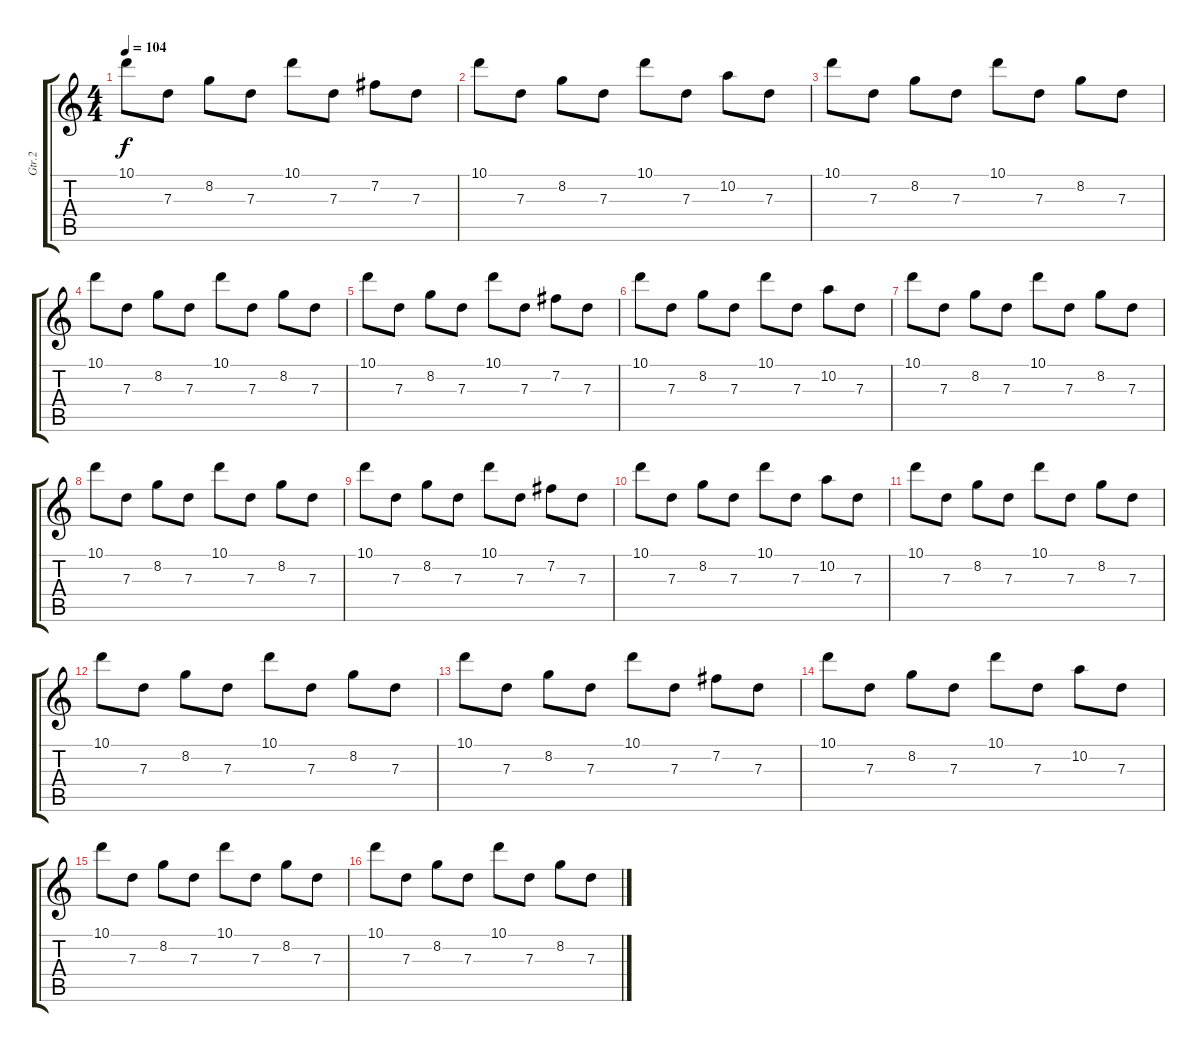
\track ("Gtr.2" "Gtr.2") {instrument distortionguitar}
\staff {score tabs}
\tuning (E4 B3 G3 D3 A2 E2) {hide}
\ts (4 4)
\tempo 104
\clef g2
\ks c
10.1.8{dy f} 7.3.8 8.2.8 7.3.8 10.1.8 7.3.8 7.2.8 7.3.8 |
10.1.8 7.3.8 8.2.8 7.3.8 10.1.8 7.3.8 10.2.8 7.3.8 |
10.1.8 7.3.8 8.2.8 7.3.8 10.1.8 7.3.8 8.2.8 7.3.8 |
10.1.8 7.3.8 8.2.8 7.3.8 10.1.8 7.3.8 8.2.8 7.3.8 |
10.1.8 7.3.8 8.2.8 7.3.8 10.1.8 7.3.8 7.2.8 7.3.8 |
10.1.8 7.3.8 8.2.8 7.3.8 10.1.8 7.3.8 10.2.8 7.3.8 |
10.1.8 7.3.8 8.2.8 7.3.8 10.1.8 7.3.8 8.2.8 7.3.8 |
10.1.8 7.3.8 8.2.8 7.3.8 10.1.8 7.3.8 8.2.8 7.3.8 |
10.1.8 7.3.8 8.2.8 7.3.8 10.1.8 7.3.8 7.2.8 7.3.8 |
10.1.8 7.3.8 8.2.8 7.3.8 10.1.8 7.3.8 10.2.8 7.3.8 |
10.1.8 7.3.8 8.2.8 7.3.8 10.1.8 7.3.8 8.2.8 7.3.8 |
10.1.8 7.3.8 8.2.8 7.3.8 10.1.8 7.3.8 8.2.8 7.3.8 |
10.1.8 7.3.8 8.2.8 7.3.8 10.1.8 7.3.8 7.2.8 7.3.8 |
10.1.8 7.3.8 8.2.8 7.3.8 10.1.8 7.3.8 10.2.8 7.3.8 |
10.1.8 7.3.8 8.2.8 7.3.8 10.1.8 7.3.8 8.2.8 7.3.8 |
10.1.8 7.3.8 8.2.8 7.3.8 10.1.8 7.3.8 8.2.8 7.3.8
